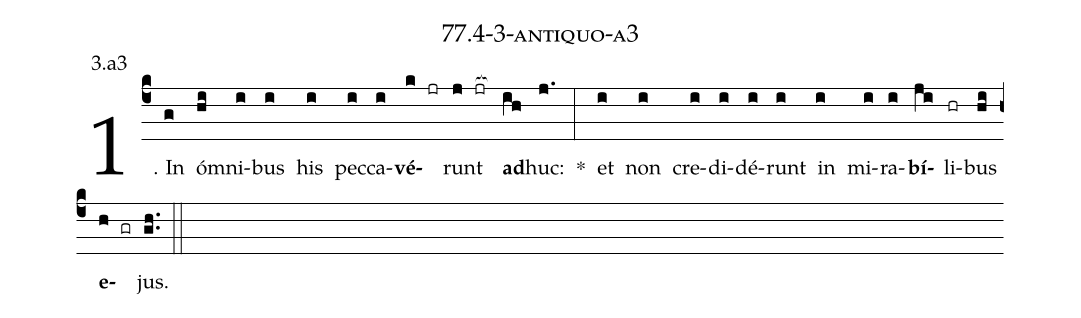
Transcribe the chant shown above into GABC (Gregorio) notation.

name: 77.4-3-antiquo-a3;
annotation: 3.a3;
%%
(c4)1. In(g) óm(hi)ni(i)bus(i) his(i) pec(i)ca(i)<b>vé</b>(k jr)runt(j jr[ocb:1{]) <b>ad</b>(ih[ocb:0}])huc:(j.) *(:) et(i) non(i) cre(i)di(i)dé(i)runt(i) in(i) mi(i)ra(i)<b>bí</b>(ji)li(hr)bus(hi) <b>e</b>(h gr)jus.(gh..) (::)


%E(i) u(i) o(ji) u(hi) a(h) e.(gh..) (::)
